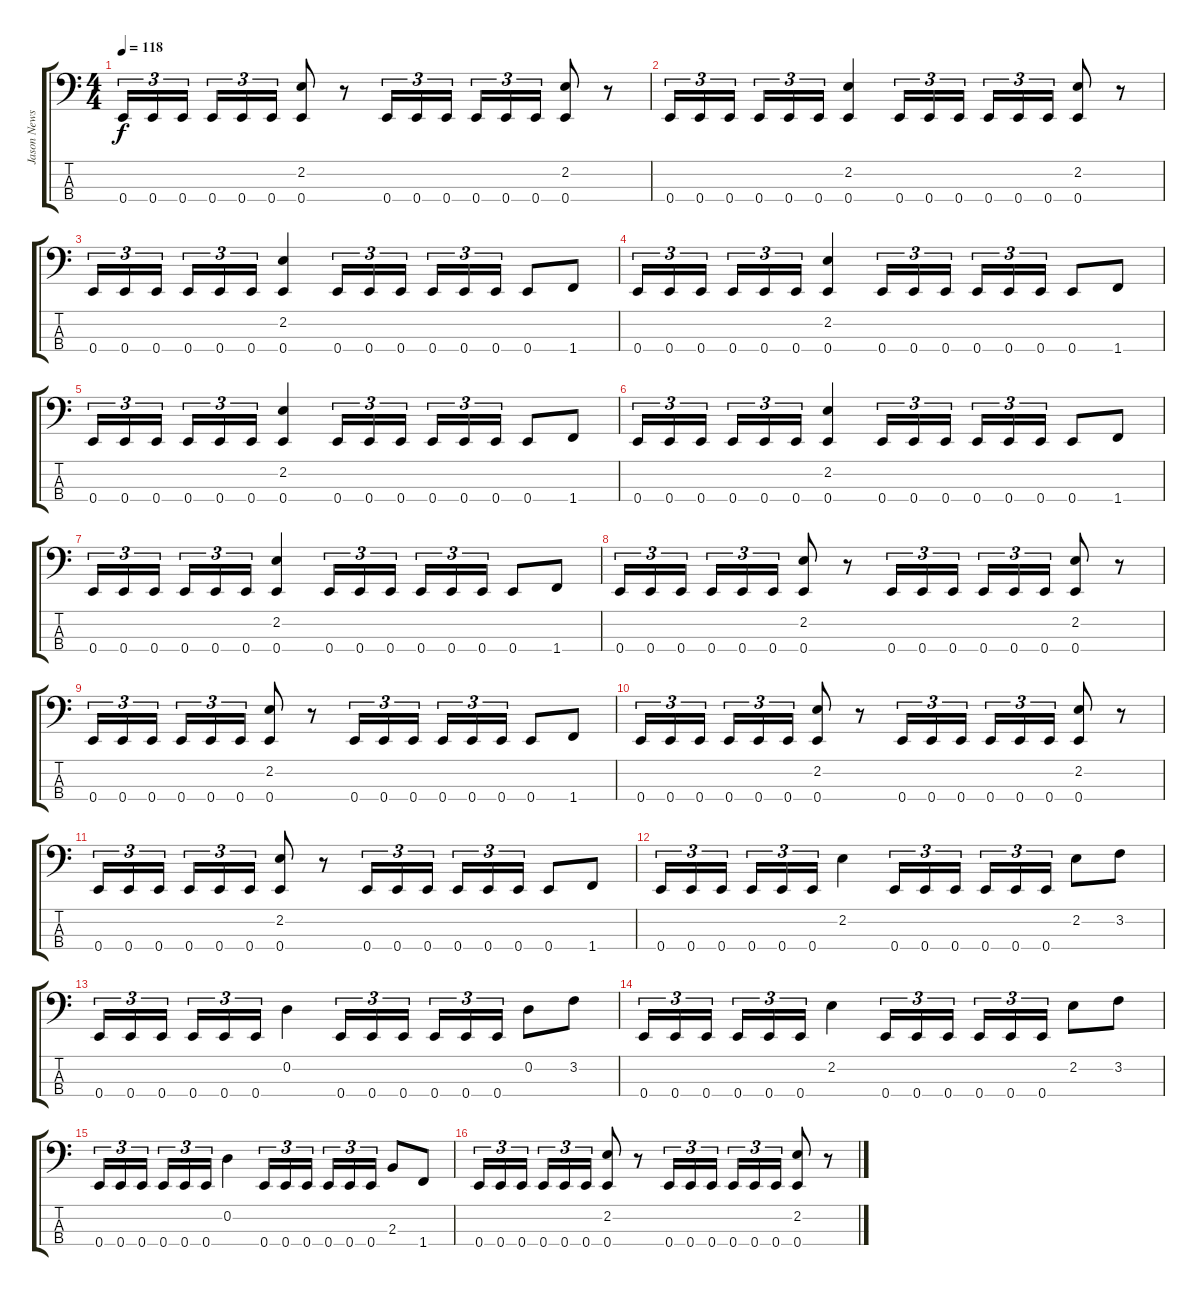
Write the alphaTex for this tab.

\track ("Jason Newsted" "Jason News") {instrument electricbasspick}
\staff {score tabs}
\tuning (G2 D2 A1 E1) {hide}
\ts (4 4)
\tempo 118
\clef f4
\ks c
0.4.16{tu (3 2) dy f} 0.4.16{tu (3 2)} 0.4.16{tu (3 2)} 0.4.16{tu (3 2)} 0.4.16{tu (3 2)} 0.4.16{tu (3 2)} (2.2 0.4).8 r.8 0.4.16{tu (3 2)} 0.4.16{tu (3 2)} 0.4.16{tu (3 2)} 0.4.16{tu (3 2)} 0.4.16{tu (3 2)} 0.4.16{tu (3 2)} (2.2 0.4).8 r.8 |
0.4.16{tu (3 2)} 0.4.16{tu (3 2)} 0.4.16{tu (3 2)} 0.4.16{tu (3 2)} 0.4.16{tu (3 2)} 0.4.16{tu (3 2)} (2.2 0.4).4 0.4.16{tu (3 2)} 0.4.16{tu (3 2)} 0.4.16{tu (3 2)} 0.4.16{tu (3 2)} 0.4.16{tu (3 2)} 0.4.16{tu (3 2)} (2.2 0.4).8 r.8 |
0.4.16{tu (3 2)} 0.4.16{tu (3 2)} 0.4.16{tu (3 2)} 0.4.16{tu (3 2)} 0.4.16{tu (3 2)} 0.4.16{tu (3 2)} (2.2 0.4).4 0.4.16{tu (3 2)} 0.4.16{tu (3 2)} 0.4.16{tu (3 2)} 0.4.16{tu (3 2)} 0.4.16{tu (3 2)} 0.4.16{tu (3 2)} 0.4.8 1.4.8 |
0.4.16{tu (3 2)} 0.4.16{tu (3 2)} 0.4.16{tu (3 2)} 0.4.16{tu (3 2)} 0.4.16{tu (3 2)} 0.4.16{tu (3 2)} (2.2 0.4).4 0.4.16{tu (3 2)} 0.4.16{tu (3 2)} 0.4.16{tu (3 2)} 0.4.16{tu (3 2)} 0.4.16{tu (3 2)} 0.4.16{tu (3 2)} 0.4.8 1.4.8 |
0.4.16{tu (3 2)} 0.4.16{tu (3 2)} 0.4.16{tu (3 2)} 0.4.16{tu (3 2)} 0.4.16{tu (3 2)} 0.4.16{tu (3 2)} (2.2 0.4).4 0.4.16{tu (3 2)} 0.4.16{tu (3 2)} 0.4.16{tu (3 2)} 0.4.16{tu (3 2)} 0.4.16{tu (3 2)} 0.4.16{tu (3 2)} 0.4.8 1.4.8 |
0.4.16{tu (3 2)} 0.4.16{tu (3 2)} 0.4.16{tu (3 2)} 0.4.16{tu (3 2)} 0.4.16{tu (3 2)} 0.4.16{tu (3 2)} (2.2 0.4).4 0.4.16{tu (3 2)} 0.4.16{tu (3 2)} 0.4.16{tu (3 2)} 0.4.16{tu (3 2)} 0.4.16{tu (3 2)} 0.4.16{tu (3 2)} 0.4.8 1.4.8 |
0.4.16{tu (3 2)} 0.4.16{tu (3 2)} 0.4.16{tu (3 2)} 0.4.16{tu (3 2)} 0.4.16{tu (3 2)} 0.4.16{tu (3 2)} (2.2 0.4).4 0.4.16{tu (3 2)} 0.4.16{tu (3 2)} 0.4.16{tu (3 2)} 0.4.16{tu (3 2)} 0.4.16{tu (3 2)} 0.4.16{tu (3 2)} 0.4.8 1.4.8 |
0.4.16{tu (3 2)} 0.4.16{tu (3 2)} 0.4.16{tu (3 2)} 0.4.16{tu (3 2)} 0.4.16{tu (3 2)} 0.4.16{tu (3 2)} (2.2 0.4).8 r.8 0.4.16{tu (3 2)} 0.4.16{tu (3 2)} 0.4.16{tu (3 2)} 0.4.16{tu (3 2)} 0.4.16{tu (3 2)} 0.4.16{tu (3 2)} (2.2 0.4).8 r.8 |
0.4.16{tu (3 2)} 0.4.16{tu (3 2)} 0.4.16{tu (3 2)} 0.4.16{tu (3 2)} 0.4.16{tu (3 2)} 0.4.16{tu (3 2)} (2.2 0.4).8 r.8 0.4.16{tu (3 2)} 0.4.16{tu (3 2)} 0.4.16{tu (3 2)} 0.4.16{tu (3 2)} 0.4.16{tu (3 2)} 0.4.16{tu (3 2)} 0.4.8 1.4.8 |
0.4.16{tu (3 2)} 0.4.16{tu (3 2)} 0.4.16{tu (3 2)} 0.4.16{tu (3 2)} 0.4.16{tu (3 2)} 0.4.16{tu (3 2)} (2.2 0.4).8 r.8 0.4.16{tu (3 2)} 0.4.16{tu (3 2)} 0.4.16{tu (3 2)} 0.4.16{tu (3 2)} 0.4.16{tu (3 2)} 0.4.16{tu (3 2)} (2.2 0.4).8 r.8 |
0.4.16{tu (3 2)} 0.4.16{tu (3 2)} 0.4.16{tu (3 2)} 0.4.16{tu (3 2)} 0.4.16{tu (3 2)} 0.4.16{tu (3 2)} (2.2 0.4).8 r.8 0.4.16{tu (3 2)} 0.4.16{tu (3 2)} 0.4.16{tu (3 2)} 0.4.16{tu (3 2)} 0.4.16{tu (3 2)} 0.4.16{tu (3 2)} 0.4.8 1.4.8 |
0.4.16{tu (3 2)} 0.4.16{tu (3 2)} 0.4.16{tu (3 2)} 0.4.16{tu (3 2)} 0.4.16{tu (3 2)} 0.4.16{tu (3 2)} 2.2.4 0.4.16{tu (3 2)} 0.4.16{tu (3 2)} 0.4.16{tu (3 2)} 0.4.16{tu (3 2)} 0.4.16{tu (3 2)} 0.4.16{tu (3 2)} 2.2.8 3.2.8 |
0.4.16{tu (3 2)} 0.4.16{tu (3 2)} 0.4.16{tu (3 2)} 0.4.16{tu (3 2)} 0.4.16{tu (3 2)} 0.4.16{tu (3 2)} 0.2.4 0.4.16{tu (3 2)} 0.4.16{tu (3 2)} 0.4.16{tu (3 2)} 0.4.16{tu (3 2)} 0.4.16{tu (3 2)} 0.4.16{tu (3 2)} 0.2.8 3.2.8 |
0.4.16{tu (3 2)} 0.4.16{tu (3 2)} 0.4.16{tu (3 2)} 0.4.16{tu (3 2)} 0.4.16{tu (3 2)} 0.4.16{tu (3 2)} 2.2.4 0.4.16{tu (3 2)} 0.4.16{tu (3 2)} 0.4.16{tu (3 2)} 0.4.16{tu (3 2)} 0.4.16{tu (3 2)} 0.4.16{tu (3 2)} 2.2.8 3.2.8 |
0.4.16{tu (3 2)} 0.4.16{tu (3 2)} 0.4.16{tu (3 2)} 0.4.16{tu (3 2)} 0.4.16{tu (3 2)} 0.4.16{tu (3 2)} 0.2.4 0.4.16{tu (3 2)} 0.4.16{tu (3 2)} 0.4.16{tu (3 2)} 0.4.16{tu (3 2)} 0.4.16{tu (3 2)} 0.4.16{tu (3 2)} 2.3.8 1.4.8 |
0.4.16{tu (3 2)} 0.4.16{tu (3 2)} 0.4.16{tu (3 2)} 0.4.16{tu (3 2)} 0.4.16{tu (3 2)} 0.4.16{tu (3 2)} (2.2 0.4).8 r.8 0.4.16{tu (3 2)} 0.4.16{tu (3 2)} 0.4.16{tu (3 2)} 0.4.16{tu (3 2)} 0.4.16{tu (3 2)} 0.4.16{tu (3 2)} (2.2 0.4).8 r.8
